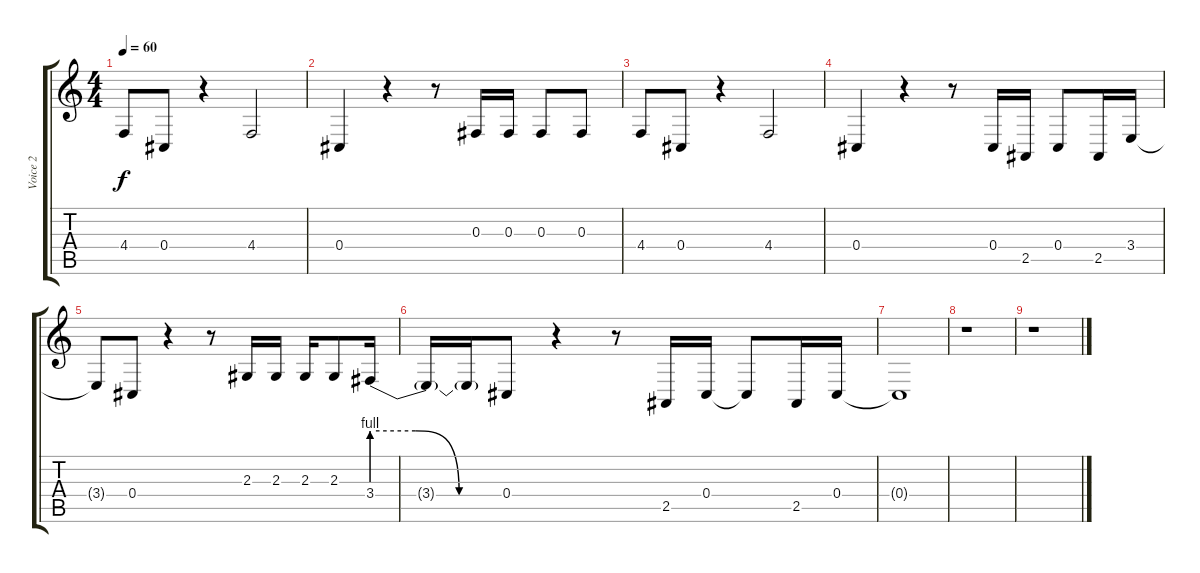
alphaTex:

\track ("Voice 2" "Voice 2") {instrument clarinet}
\staff {score tabs}
\tuning (Eb4 Bb3 Gb3 Db3 Ab2 Eb2) {hide}
\ts (4 4)
\tempo 60
\clef g2
\ks c
4.4{t}.8{dy f} 0.4.8 r.4 4.4.2 |
0.4.4 r.4 r.8 0.3.16 0.3.16 0.3.8 0.3.8 |
4.4.8 0.4.8 r.4 4.4.2 |
0.4.4 r.4 r.8 0.4.16 2.5.16 0.4.8 2.5.16 3.4.16 |
3.4{t}.8 0.4.8 r.4 r.8 2.3.16 2.3.16 2.3.16 2.3.8 3.4{be (custom 0 4 20 4 40 0 60 0)}.16 |
3.4{t}.16 3.4{t}.16 0.4.8 r.4 r.8 2.5.16 0.4.16 0.4{t}.8 2.5.16 0.4.16 |
0.4{t}.1 |
r.1 |
r.1
